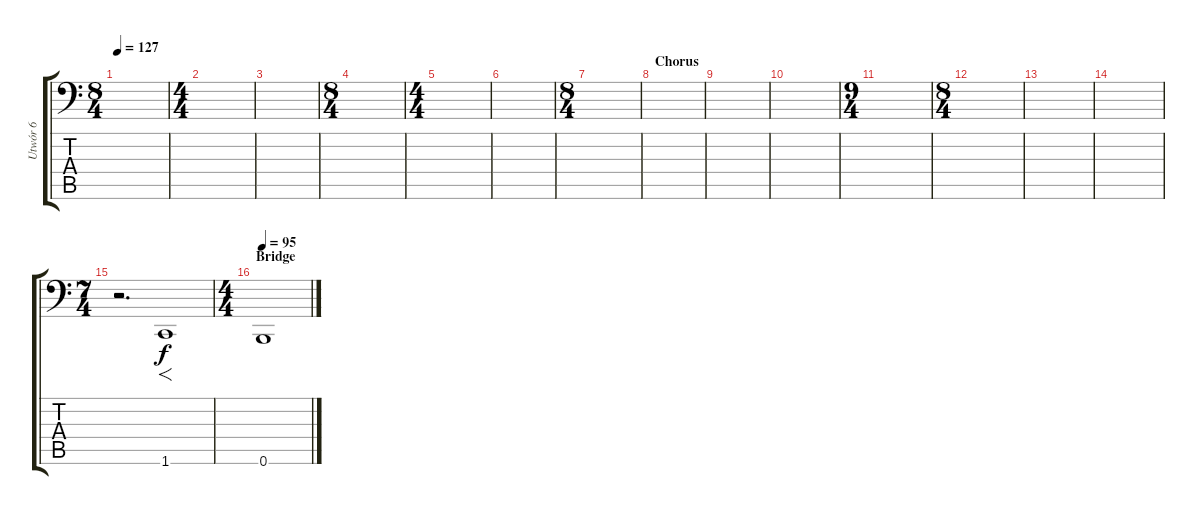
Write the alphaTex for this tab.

\track ("Utwór 6" "Utwór 6") {instrument gunshot}
\staff {score tabs}
\tuning (Db2 Ab1 E1 B0 Gb0 B-1) {hide}
\ts (8 4)
\tempo 127
\clef f4
\ks c
|
\ts (4 4)
|
|
\ts (8 4)
|
\ts (4 4)
|
|
\ts (8 4)
|
\section ("" "Chorus")
|
|
|
\ts (9 4)
|
\ts (8 4)
|
|
|
\ts (7 4)
r.2{d} 1.6.1{f} |
\ts (4 4)
\section ("" "Bridge")
\tempo 95
0.6.1
